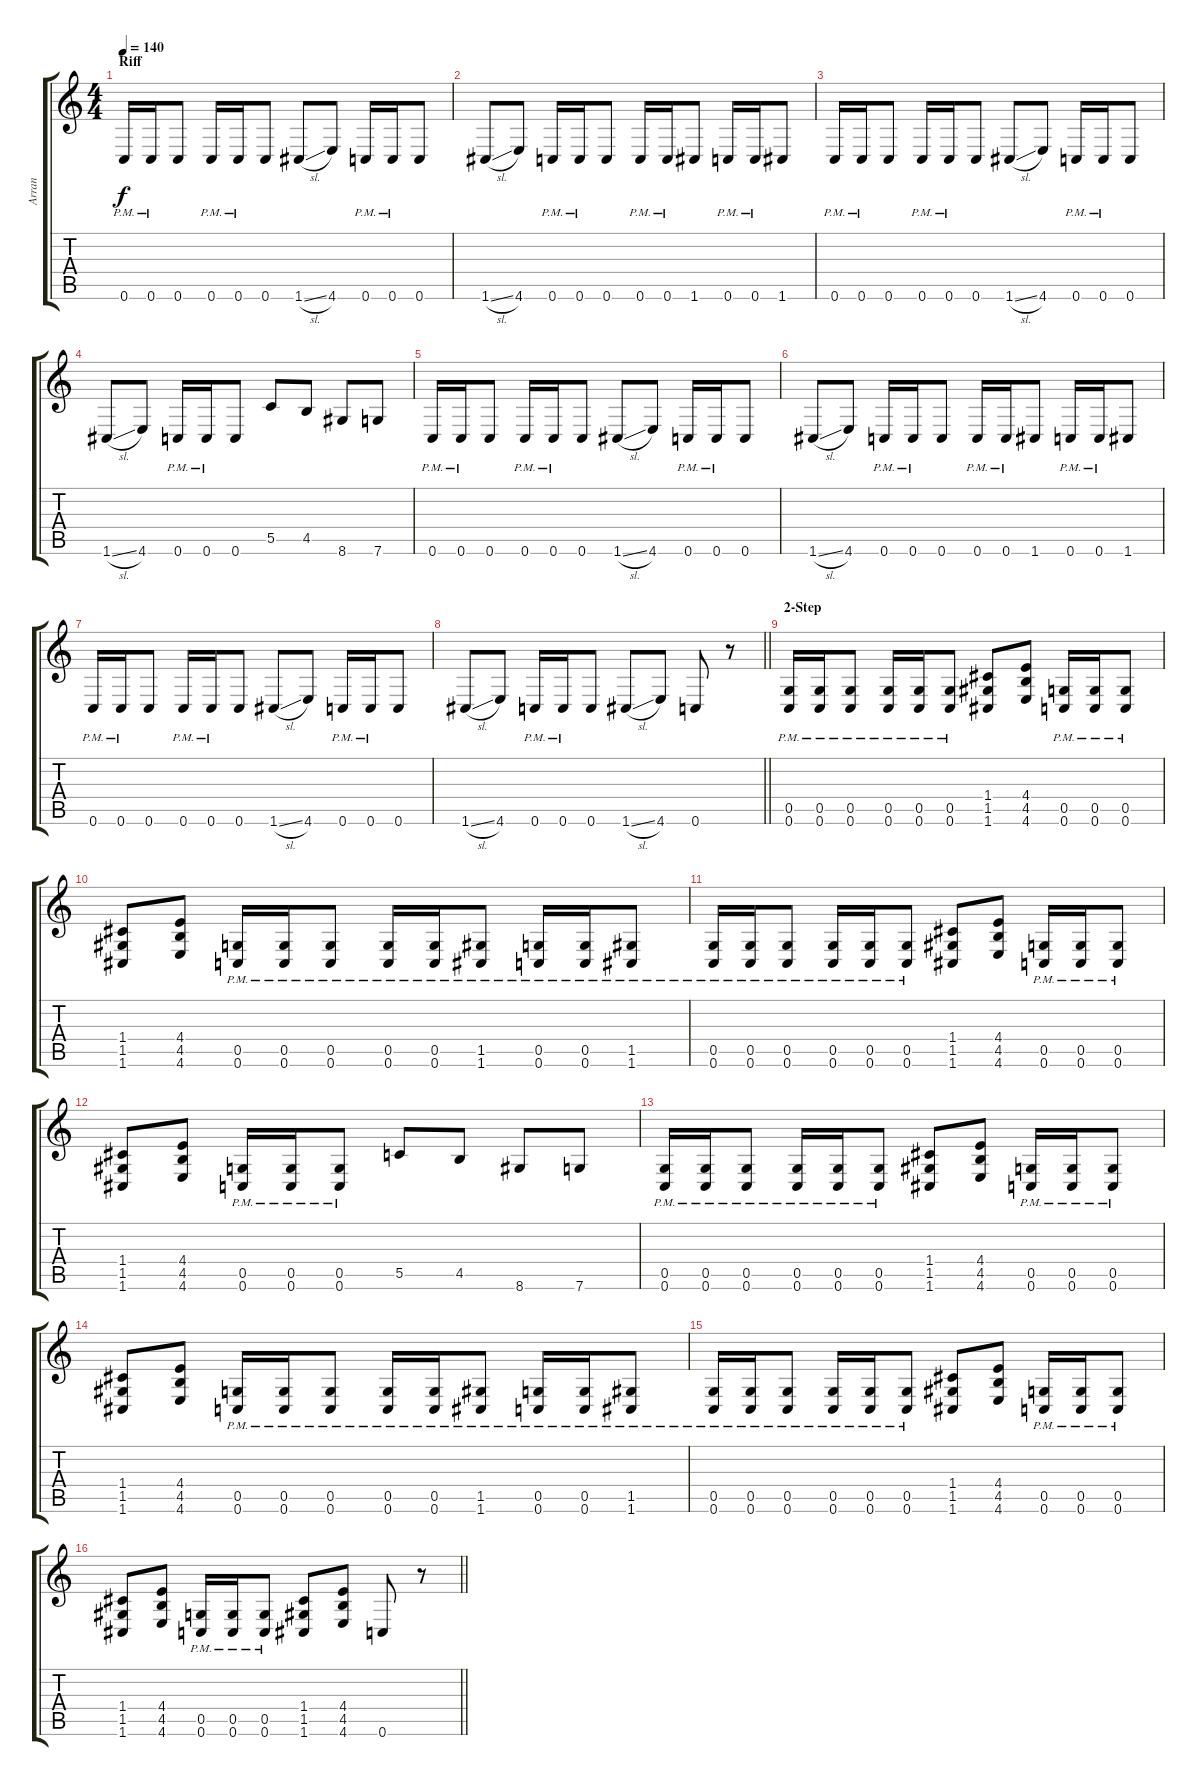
\track ("Arran" "Arran") {instrument distortionguitar}
\staff {score tabs}
\tuning (D4 A3 F3 C3 G2 C2) {hide}
\ts (4 4)
\section ("" "Riff")
\tempo 140
\clef g2
\ks c
0.6{pm}.16{dy f} 0.6{pm}.16 0.6.8 0.6{pm}.16 0.6{pm}.16 0.6.8 1.6{sl}.8 4.6.8 0.6{pm}.16 0.6{pm}.16 0.6.8 |
1.6{sl}.8 4.6.8 0.6{pm}.16 0.6{pm}.16 0.6.8 0.6{pm}.16 0.6{pm}.16 1.6.8 0.6{pm}.16 0.6{pm}.16 1.6.8 |
0.6{pm}.16 0.6{pm}.16 0.6.8 0.6{pm}.16 0.6{pm}.16 0.6.8 1.6{sl}.8 4.6.8 0.6{pm}.16 0.6{pm}.16 0.6.8 |
1.6{sl}.8 4.6.8 0.6{pm}.16 0.6{pm}.16 0.6.8 5.5.8 4.5.8 8.6.8 7.6.8 |
0.6{pm}.16 0.6{pm}.16 0.6.8 0.6{pm}.16 0.6{pm}.16 0.6.8 1.6{sl}.8 4.6.8 0.6{pm}.16 0.6{pm}.16 0.6.8 |
1.6{sl}.8 4.6.8 0.6{pm}.16 0.6{pm}.16 0.6.8 0.6{pm}.16 0.6{pm}.16 1.6.8 0.6{pm}.16 0.6{pm}.16 1.6.8 |
0.6{pm}.16 0.6{pm}.16 0.6.8 0.6{pm}.16 0.6{pm}.16 0.6.8 1.6{sl}.8 4.6.8 0.6{pm}.16 0.6{pm}.16 0.6.8 |
\barLineRight lightlight
1.6{sl}.8 4.6.8 0.6{pm}.16 0.6{pm}.16 0.6.8 1.6{sl}.8 4.6.8 0.6.8 r.8 |
\section ("" "2-Step")
(0.5{pm} 0.6{pm}).16 (0.5{pm} 0.6{pm}).16 (0.5{pm} 0.6).8 (0.5{pm} 0.6{pm}).16 (0.5{pm} 0.6{pm}).16 (0.5{pm} 0.6).8 (1.4 1.5 1.6).8 (4.4 4.5 4.6).8 (0.5{pm} 0.6{pm}).16 (0.5{pm} 0.6{pm}).16 (0.5{pm} 0.6).8 |
(1.4 1.5 1.6).8 (4.4 4.5 4.6).8 (0.5{pm} 0.6{pm}).16 (0.5{pm} 0.6{pm}).16 (0.5{pm} 0.6).8 (0.5{pm} 0.6{pm}).16 (0.5{pm} 0.6{pm}).16 (1.5{pm} 1.6).8 (0.5{pm} 0.6{pm}).16 (0.5{pm} 0.6{pm}).16 (1.5{pm} 1.6).8 |
(0.5{pm} 0.6{pm}).16 (0.5{pm} 0.6{pm}).16 (0.5{pm} 0.6).8 (0.5{pm} 0.6{pm}).16 (0.5{pm} 0.6{pm}).16 (0.5{pm} 0.6).8 (1.4 1.5 1.6).8 (4.4 4.5 4.6).8 (0.5{pm} 0.6{pm}).16 (0.5{pm} 0.6{pm}).16 (0.5{pm} 0.6).8 |
(1.4 1.5 1.6).8 (4.4 4.5 4.6).8 (0.5{pm} 0.6{pm}).16 (0.5{pm} 0.6{pm}).16 (0.5{pm} 0.6).8 5.5.8 4.5.8 8.6.8 7.6.8 |
(0.5{pm} 0.6{pm}).16 (0.5{pm} 0.6{pm}).16 (0.5{pm} 0.6).8 (0.5{pm} 0.6{pm}).16 (0.5{pm} 0.6{pm}).16 (0.5{pm} 0.6).8 (1.4 1.5 1.6).8 (4.4 4.5 4.6).8 (0.5{pm} 0.6{pm}).16 (0.5{pm} 0.6{pm}).16 (0.5{pm} 0.6).8 |
(1.4 1.5 1.6).8 (4.4 4.5 4.6).8 (0.5{pm} 0.6{pm}).16 (0.5{pm} 0.6{pm}).16 (0.5{pm} 0.6).8 (0.5{pm} 0.6{pm}).16 (0.5{pm} 0.6{pm}).16 (1.5{pm} 1.6).8 (0.5{pm} 0.6{pm}).16 (0.5{pm} 0.6{pm}).16 (1.5{pm} 1.6).8 |
(0.5{pm} 0.6{pm}).16 (0.5{pm} 0.6{pm}).16 (0.5{pm} 0.6).8 (0.5{pm} 0.6{pm}).16 (0.5{pm} 0.6{pm}).16 (0.5{pm} 0.6).8 (1.4 1.5 1.6).8 (4.4 4.5 4.6).8 (0.5{pm} 0.6{pm}).16 (0.5{pm} 0.6{pm}).16 (0.5{pm} 0.6).8 |
\barLineRight lightlight
(1.4 1.5 1.6).8 (4.4 4.5 4.6).8 (0.5{pm} 0.6{pm}).16 (0.5{pm} 0.6{pm}).16 (0.5{pm} 0.6).8 (1.4 1.5 1.6).8 (4.4 4.5 4.6).8 0.6.8 r.8
